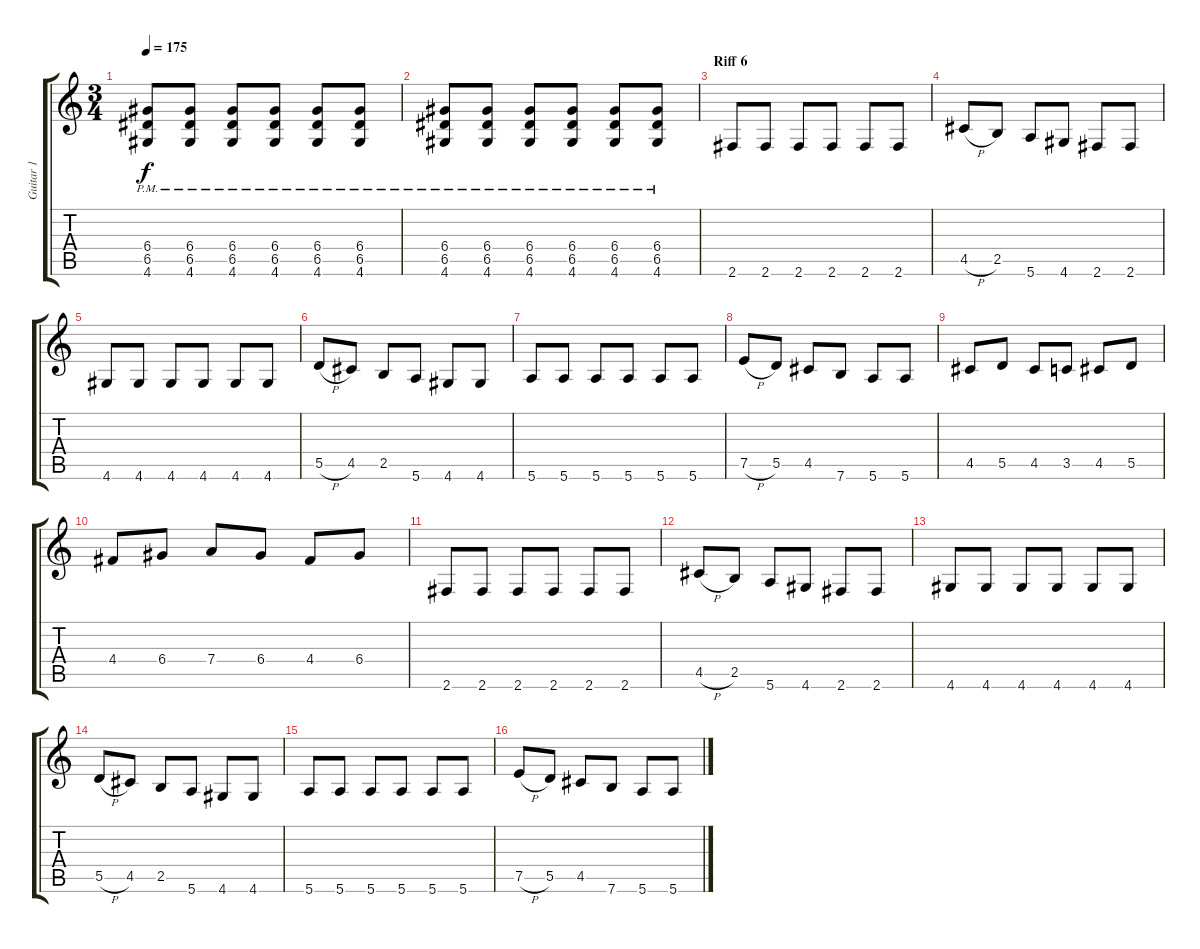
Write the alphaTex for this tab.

\track ("Guitar 1" "Guitar 1") {instrument distortionguitar}
\staff {score tabs}
\tuning (E4 B3 G3 D3 A2 E2) {hide}
\ts (3 4)
\tempo 175
\clef g2
\ks c
(6.4{pm} 6.5{pm} 4.6).8{dy f} (6.4{pm} 6.5{pm} 4.6).8 (6.4{pm} 6.5{pm} 4.6).8 (6.4{pm} 6.5{pm} 4.6).8 (6.4{pm} 6.5{pm} 4.6).8 (6.4{pm} 6.5{pm} 4.6).8 |
(6.4{pm} 6.5{pm} 4.6).8 (6.4{pm} 6.5{pm} 4.6).8 (6.4{pm} 6.5{pm} 4.6).8 (6.4{pm} 6.5{pm} 4.6).8 (6.4{pm} 6.5{pm} 4.6).8 (6.4{pm} 6.5{pm} 4.6).8 |
\section ("" "Riff 6")
2.6.8 2.6.8 2.6.8 2.6.8 2.6.8 2.6.8 |
4.5{h}.8 2.5.8 5.6.8 4.6.8 2.6.8 2.6.8 |
4.6.8 4.6.8 4.6.8 4.6.8 4.6.8 4.6.8 |
5.5{h}.8 4.5.8 2.5.8 5.6.8 4.6.8 4.6.8 |
5.6.8 5.6.8 5.6.8 5.6.8 5.6.8 5.6.8 |
7.5{h}.8 5.5.8 4.5.8 7.6.8 5.6.8 5.6.8 |
4.5.8 5.5.8 4.5.8 3.5.8 4.5.8 5.5.8 |
4.4.8 6.4.8 7.4.8 6.4.8 4.4.8 6.4.8 |
2.6.8 2.6.8 2.6.8 2.6.8 2.6.8 2.6.8 |
4.5{h}.8 2.5.8 5.6.8 4.6.8 2.6.8 2.6.8 |
4.6.8 4.6.8 4.6.8 4.6.8 4.6.8 4.6.8 |
5.5{h}.8 4.5.8 2.5.8 5.6.8 4.6.8 4.6.8 |
5.6.8 5.6.8 5.6.8 5.6.8 5.6.8 5.6.8 |
7.5{h}.8 5.5.8 4.5.8 7.6.8 5.6.8 5.6.8
